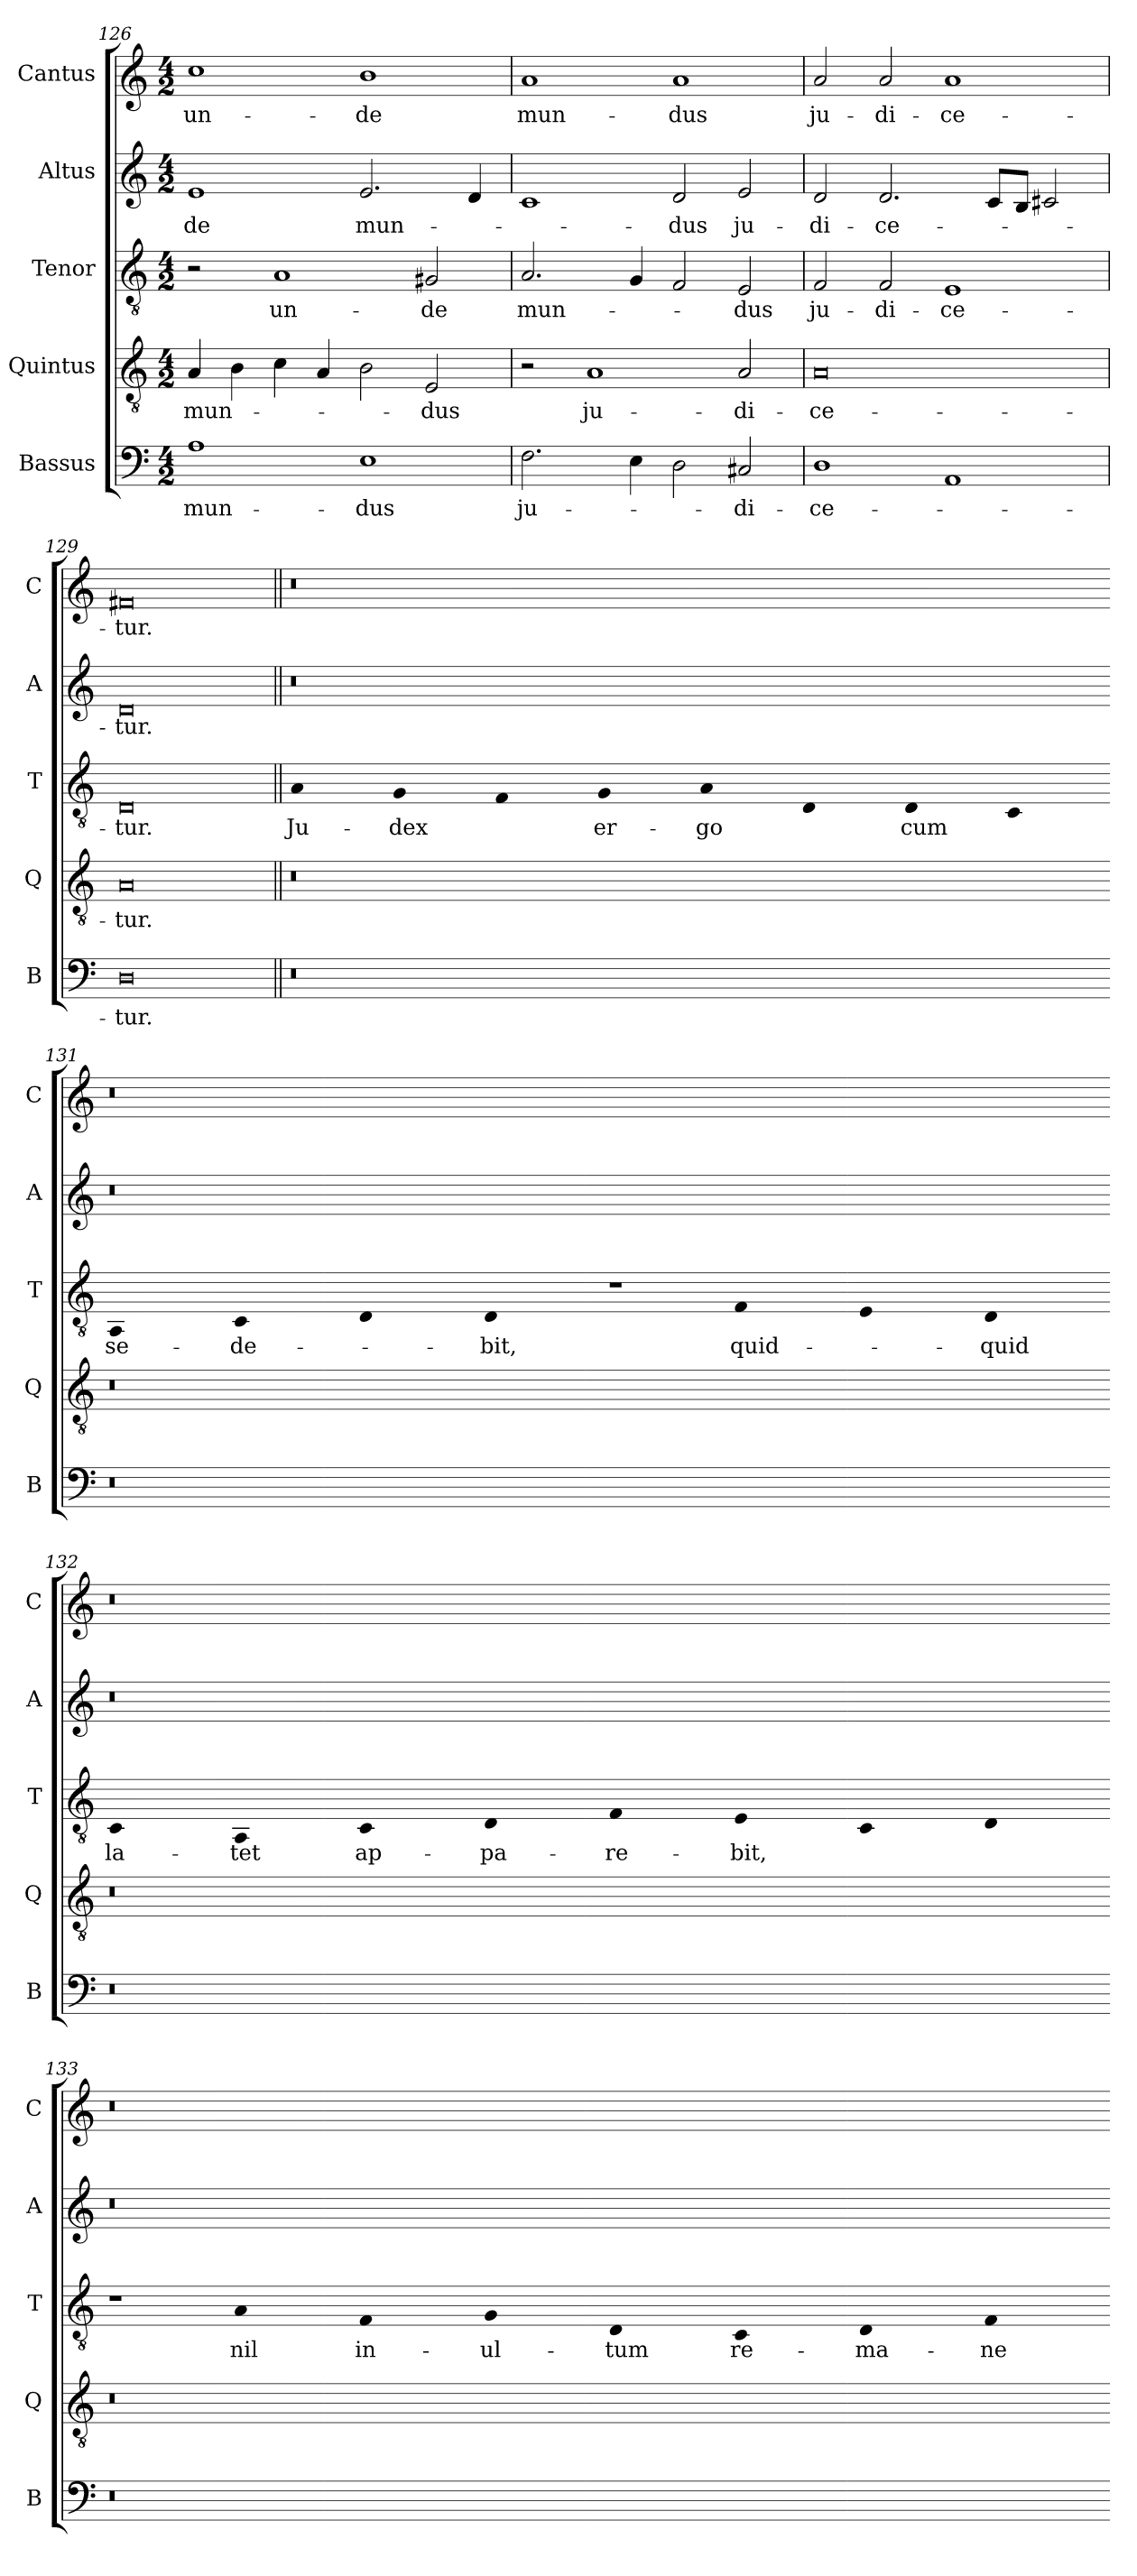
**kern	**text	**kern	**text	**kern	**text	**kern	**text	**kern	**text
*part5	*part5	*part4	*part4	*part3	*part3	*part2	*part2	*part1	*part1
*staff5	*staff5	*staff4	*staff4	*staff3	*staff3	*staff2	*staff2	*staff1	*staff1
*I"Bassus	*	*I"Quintus	*	*I"Tenor	*	*I"Altus	*	*I"Cantus	*
*I'B	*	*I'Q	*	*I'T	*	*I'A	*	*I'C	*
*clefF4	*	*clefGv2	*	*clefGv2	*	*clefG2	*	*clefG2	*
*k[]	*	*k[]	*	*k[]	*	*k[]	*	*k[]	*
*C:	*	*C:	*	*C:	*	*C:	*	*C:	*
*M4/2	*	*M4/2	*	*M4/2	*	*M4/2	*	*M4/2	*
=126	=126	=126	=126	=126	=126	=126	=126	=126	=126
!	!LO:LY:b	!	!	!	!	!	!	!	!
!	!	!	!LO:LY:b	!	!	!	!	!	!
!	!	!	!	!	!	!	!LO:LY:b	!	!
!	!	!	!	!	!	!	!	!	!LO:LY:b
1A	mun-	4A/	mun-	2r	.	1e	-de	1cc	un-
.	.	4B\	.	.	.	.	.	.	.
!	!	!	!	!	!LO:LY:b	!	!	!	!
.	.	4c\	.	1A	un-	.	.	.	.
.	.	4A/	.	.	.	.	.	.	.
!	!LO:LY:b	!	!	!	!	!	!	!	!
!	!	!	!	!	!	!	!LO:LY:b	!	!
!	!	!	!	!	!	!	!	!	!LO:LY:b
1E	-dus	2B\	.	.	.	2.e/	mun-	1b	-de
!	!	!	!LO:LY:b	!	!	!	!	!	!
!	!	!	!	!	!LO:LY:b	!	!	!	!
.	.	2E/	-dus	2G#X/	-de	.	.	.	.
.	.	.	.	.	.	4d/	.	.	.
=127	=127	=127	=127	=127	=127	=127	=127	=127	=127
!	!LO:LY:b	!	!	!	!	!	!	!	!
!	!	!	!	!	!LO:LY:b	!	!	!	!
!	!	!	!	!	!	!	!	!	!LO:LY:b
2.F\	ju-	2r	.	2.A/	mun-	1c	.	1a	mun-
!	!	!	!LO:LY:b	!	!	!	!	!	!
.	.	1A	ju-	.	.	.	.	.	.
4E\	.	.	.	4G/	.	.	.	.	.
!	!	!	!	!	!	!	!LO:LY:b	!	!
!	!	!	!	!	!	!	!	!	!LO:LY:b
2D\	.	.	.	2F/	.	2d/	-dus	1a	-dus
!	!LO:LY:b	!	!	!	!	!	!	!	!
!	!	!	!LO:LY:b	!	!	!	!	!	!
!	!	!	!	!	!LO:LY:b	!	!	!	!
!	!	!	!	!	!	!	!LO:LY:b	!	!
2C#X/	-di-	2A/	-di-	2E/	-dus	2e/	ju-	.	.
=128	=128	=128	=128	=128	=128	=128	=128	=128	=128
!	!LO:LY:b	!	!	!	!	!	!	!	!
!	!	!	!LO:LY:b	!	!	!	!	!	!
!	!	!	!	!	!LO:LY:b	!	!	!	!
!	!	!	!	!	!	!	!LO:LY:b	!	!
!	!	!	!	!	!	!	!	!	!LO:LY:b
1D	-ce-	0A	-ce-	2F/	ju-	2d/	-di-	2a/	ju-
!	!	!	!	!	!LO:LY:b	!	!	!	!
!	!	!	!	!	!	!	!LO:LY:b	!	!
!	!	!	!	!	!	!	!	!	!LO:LY:b
.	.	.	.	2F/	-di-	2.d/	-ce-	2a/	-di-
!	!	!	!	!	!LO:LY:b	!	!	!	!
!	!	!	!	!	!	!	!	!	!LO:LY:b
1AA	.	.	.	1E	-ce-	.	.	1a	-ce-
.	.	.	.	.	.	8c/L	.	.	.
.	.	.	.	.	.	8B/J	.	.	.
.	.	.	.	.	.	2c#X/	.	.	.
=129	=129	=129	=129	=129	=129	=129	=129	=129	=129
!	!LO:LY:b	!	!	!	!	!	!	!	!
!	!	!	!LO:LY:b	!	!	!	!	!	!
!	!	!	!	!	!LO:LY:b	!	!	!	!
!	!	!	!	!	!	!	!LO:LY:b	!	!
!	!	!	!	!	!	!	!	!	!LO:LY:b
0D	-tur.	0A	-tur.	0D	-tur.	0d	-tur.	0f#X	-tur.
!!LO:LB:g=z
=130||	=130||	=130||	=130||	=130||	=130||	=130||	=130||	=130||	=130||
!	!	!	!	!LO:N:head=solid	!	!	!	!	!
!	!	!	!	!	!LO:LY:b	!	!	!	!
0r	.	0r	.	1A	Ju-	0r	.	0r	.
!	!	!	!	!LO:N:head=solid	!	!	!	!	!
!	!	!	!	!	!LO:LY:b	!	!	!	!
.	.	.	.	1G	-dex	.	.	.	.
!	!	!	!	!LO:N:head=solid	!	!	!	!	!
00.ryy	.	00.ryy	.	1F	.	00.ryy	.	00.ryy	.
!	!	!	!	!LO:N:head=solid	!	!	!	!	!
!	!	!	!	!	!LO:LY:b	!	!	!	!
.	.	.	.	1G	er-	.	.	.	.
!	!	!	!	!LO:N:head=solid	!	!	!	!	!
!	!	!	!	!	!LO:LY:b	!	!	!	!
.	.	.	.	1A	-go	.	.	.	.
!	!	!	!	!LO:N:head=solid	!	!	!	!	!
.	.	.	.	1D	.	.	.	.	.
!	!	!	!	!LO:N:head=solid	!	!	!	!	!
!	!	!	!	!	!LO:LY:b	!	!	!	!
.	.	.	.	1D	cum	.	.	.	.
!	!	!	!	!LO:N:head=solid	!	!	!	!	!
.	.	.	.	1C	.	.	.	.	.
=131-	=131-	=131-	=131-	=131-	=131-	=131-	=131-	=131-	=131-
!	!	!	!	!LO:N:head=solid	!	!	!	!	!
!	!	!	!	!	!LO:LY:b	!	!	!	!
0r	.	0r	.	1AA	se-	0r	.	0r	.
!	!	!	!	!LO:N:head=solid	!	!	!	!	!
!	!	!	!	!	!LO:LY:b	!	!	!	!
.	.	.	.	1C	-de-	.	.	.	.
!	!	!	!	!LO:N:head=solid	!	!	!	!	!
00.ryy	.	00.ryy	.	1D	.	00.ryy	.	00.ryy	.
!	!	!	!	!LO:N:head=solid	!	!	!	!	!
!	!	!	!	!	!LO:LY:b	!	!	!	!
.	.	.	.	1D	-bit,	.	.	.	.
.	.	.	.	1r	.	.	.	.	.
!	!	!	!	!LO:N:head=solid	!	!	!	!	!
!	!	!	!	!	!LO:LY:b	!	!	!	!
.	.	.	.	1F	quid-	.	.	.	.
!	!	!	!	!LO:N:head=solid	!	!	!	!	!
.	.	.	.	1E	.	.	.	.	.
!	!	!	!	!LO:N:head=solid	!	!	!	!	!
!	!	!	!	!	!LO:LY:b	!	!	!	!
.	.	.	.	1D	-quid	.	.	.	.
=132-	=132-	=132-	=132-	=132-	=132-	=132-	=132-	=132-	=132-
!	!	!	!	!LO:N:head=solid	!	!	!	!	!
!	!	!	!	!	!LO:LY:b	!	!	!	!
0r	.	0r	.	1C	la-	0r	.	0r	.
!	!	!	!	!LO:N:head=solid	!	!	!	!	!
!	!	!	!	!	!LO:LY:b	!	!	!	!
.	.	.	.	1AA	-tet	.	.	.	.
!	!	!	!	!LO:N:head=solid	!	!	!	!	!
!	!	!	!	!	!LO:LY:b	!	!	!	!
00.ryy	.	00.ryy	.	1C	ap-	00.ryy	.	00.ryy	.
!	!	!	!	!LO:N:head=solid	!	!	!	!	!
!	!	!	!	!	!LO:LY:b	!	!	!	!
.	.	.	.	1D	-pa-	.	.	.	.
!	!	!	!	!LO:N:head=solid	!	!	!	!	!
!	!	!	!	!	!LO:LY:b	!	!	!	!
.	.	.	.	1F	-re-	.	.	.	.
!	!	!	!	!LO:N:head=solid	!	!	!	!	!
!	!	!	!	!	!LO:LY:b	!	!	!	!
.	.	.	.	1E	-bit,	.	.	.	.
!	!	!	!	!LO:N:head=solid	!	!	!	!	!
.	.	.	.	1C	.	.	.	.	.
!	!	!	!	!LO:N:head=solid	!	!	!	!	!
.	.	.	.	1D	.	.	.	.	.
=133-	=133-	=133-	=133-	=133-	=133-	=133-	=133-	=133-	=133-
0r	.	0r	.	1r	.	0r	.	0r	.
!	!	!	!	!LO:N:head=solid	!	!	!	!	!
!	!	!	!	!	!LO:LY:b	!	!	!	!
.	.	.	.	1A	nil	.	.	.	.
!	!	!	!	!LO:N:head=solid	!	!	!	!	!
!	!	!	!	!	!LO:LY:b	!	!	!	!
00.ryy	.	00.ryy	.	1F	in-	00.ryy	.	00.ryy	.
!	!	!	!	!LO:N:head=solid	!	!	!	!	!
!	!	!	!	!	!LO:LY:b	!	!	!	!
.	.	.	.	1G	-ul-	.	.	.	.
!	!	!	!	!LO:N:head=solid	!	!	!	!	!
!	!	!	!	!	!LO:LY:b	!	!	!	!
.	.	.	.	1D	-tum	.	.	.	.
!	!	!	!	!LO:N:head=solid	!	!	!	!	!
!	!	!	!	!	!LO:LY:b	!	!	!	!
.	.	.	.	1C	re-	.	.	.	.
!	!	!	!	!LO:N:head=solid	!	!	!	!	!
!	!	!	!	!	!LO:LY:b	!	!	!	!
.	.	.	.	1D	-ma-	.	.	.	.
!	!	!	!	!LO:N:head=solid	!	!	!	!	!
!	!	!	!	!	!LO:LY:b	!	!	!	!
.	.	.	.	1F	-ne-	.	.	.	.
=-	=-	=-	=-	=-	=-	=-	=-	=-	=-
*-	*-	*-	*-	*-	*-	*-	*-	*-	*-
